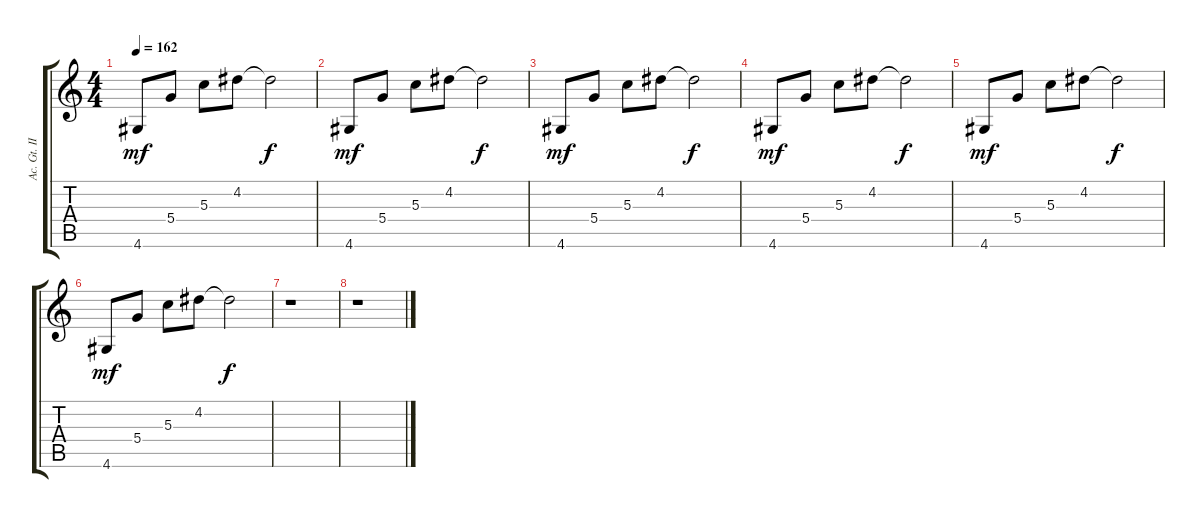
\track ("Ac. Gt. III" "Ac. Gt. II") {instrument acousticguitarsteel}
\staff {score tabs}
\tuning (E4 B3 G3 D3 A2 E2) {hide}
\ts (4 4)
\tempo 162
\clef g2
\ks c
4.6.8{dy mf} 5.4.8 5.3.8 4.2.8 4.2{t}.2{dy f} |
4.6.8{dy mf} 5.4.8 5.3.8 4.2.8 4.2{t}.2{dy f} |
4.6.8{dy mf volume 10} 5.4.8{volume 10} 5.3.8{volume 10} 4.2.8{volume 10} 4.2{t}.2{dy f} |
4.6.8{dy mf volume 8} 5.4.8{volume 8} 5.3.8{volume 7} 4.2.8{volume 7} 4.2{t}.2{dy f} |
4.6.8{dy mf volume 5} 5.4.8{volume 5} 5.3.8{volume 5} 4.2.8{volume 4} 4.2{t}.2{dy f} |
4.6.8{dy mf volume 3} 5.4.8{volume 2} 5.3.8{volume 2} 4.2.8{volume 2} 4.2{t}.2{dy f} |
r.1 |
r.1
